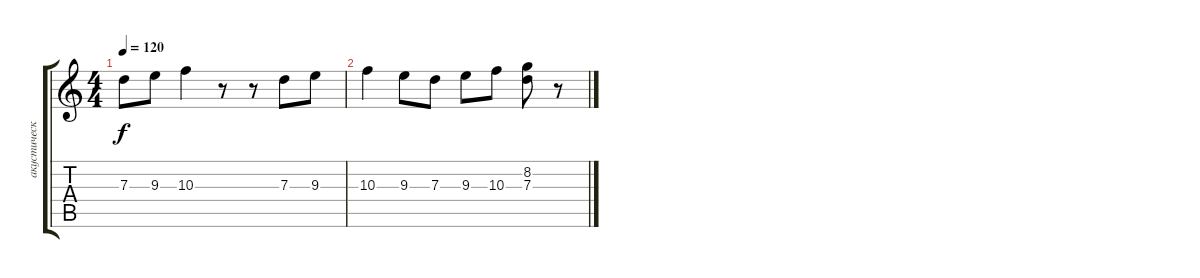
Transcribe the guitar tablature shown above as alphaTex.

\track ("акустическая гитара" "акустическ") {instrument acousticguitarsteel}
\staff {score tabs}
\tuning (E4 B3 G3 D3 A2 E2) {hide}
\ts (4 4)
\tempo 120
\clef g2
\ks c
7.3.8{dy f} 9.3.8 10.3.4 r.8 r.8 7.3.8 9.3.8 |
10.3.4 9.3.8 7.3.8 9.3.8 10.3.8 (8.2 7.3).8 r.8
